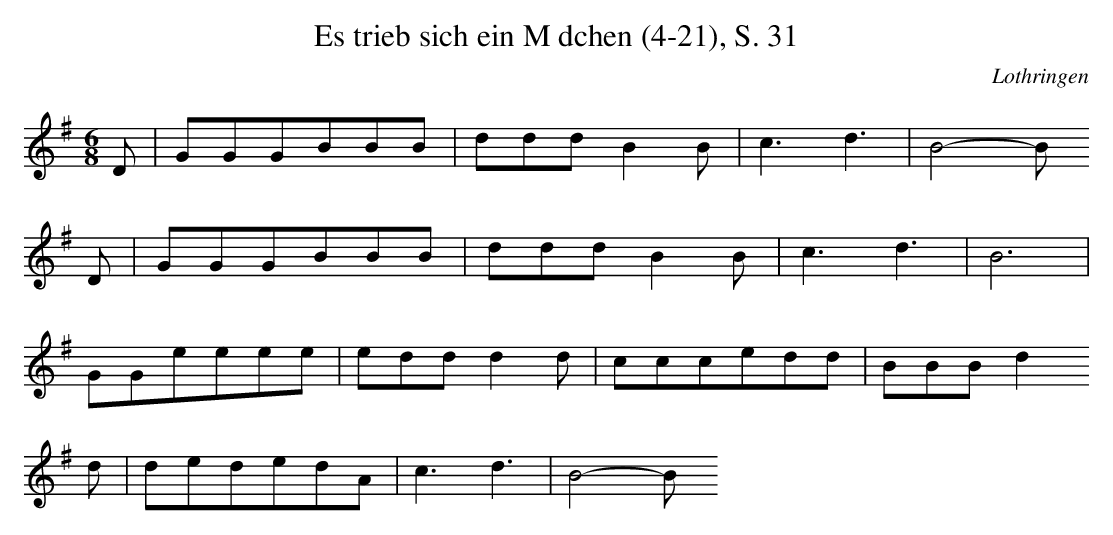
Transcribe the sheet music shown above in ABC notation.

X:1
T: Es trieb sich ein Mdchen (4-21), S. 31
O: Lothringen
M: 6/8
L: 1/8
K: G
D | GGGBBB | dddB2B | c3d3 | B4-B
D | GGGBBB | dddB2B | c3d3 | B6 |
GGeeee | eddd2d | cccedd | BBBd2
d | dededA | c3d3 | B4-B
